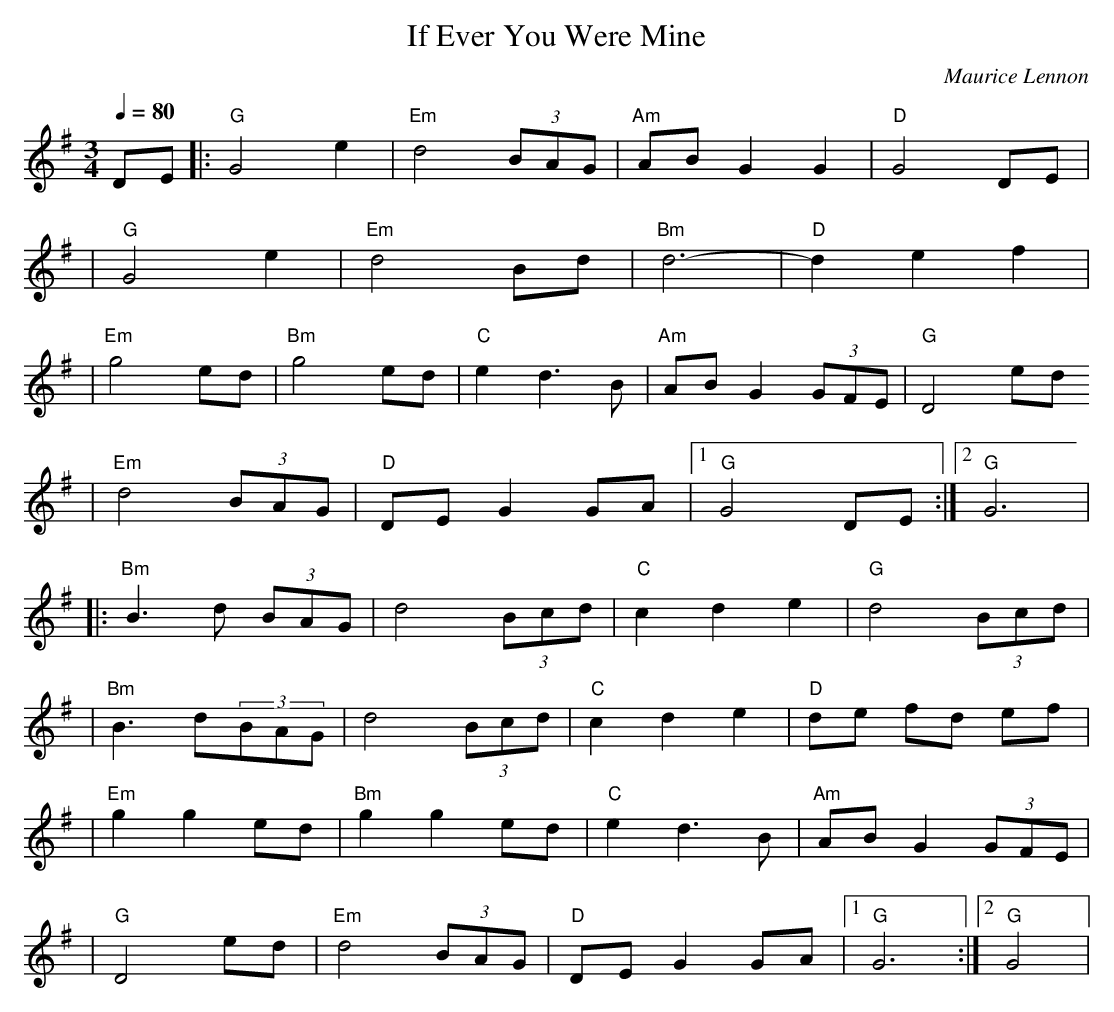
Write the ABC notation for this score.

X:1
T:If Ever You Were Mine
C:Maurice Lennon
L:1/8
Q:1/4=80.00
M:3/4
K:G
DE |: "G" G4 e2 | "Em" d4 (3BAG | "Am" AB G2 G2 | "D" G4 DE |
   | "G" G4 e2 | "Em" d4 Bd | "Bm" d6- | "D" d2 e2 f2 |
   | "Em" g4 ed | "Bm" g4 ed | "C" e2 d3 B | "Am" AB G2 (3GFE | "G" D4 ed
   | "Em" d4 (3BAG | "D" DE G2 GA |1 "G" G4 DE :|2 "G" G6 |
   |: "Bm" B3 d (3BAG | d4 (3Bcd | "C" c2 d2 e2 | "G" d4 (3Bcd |
   | "Bm" B3 d(3BAG | d4 (3Bcd | "C" c2 d2 e2 | "D" de fd ef |
   | "Em" g2 g2 ed | "Bm" g2 g2 ed | "C" e2 d3 B | "Am" AB G2 (3GFE |
   | "G" D4 ed | "Em" d4 (3BAG | "D" DE G2 GA |1 "G" G6 :|2 "G" G4 |
